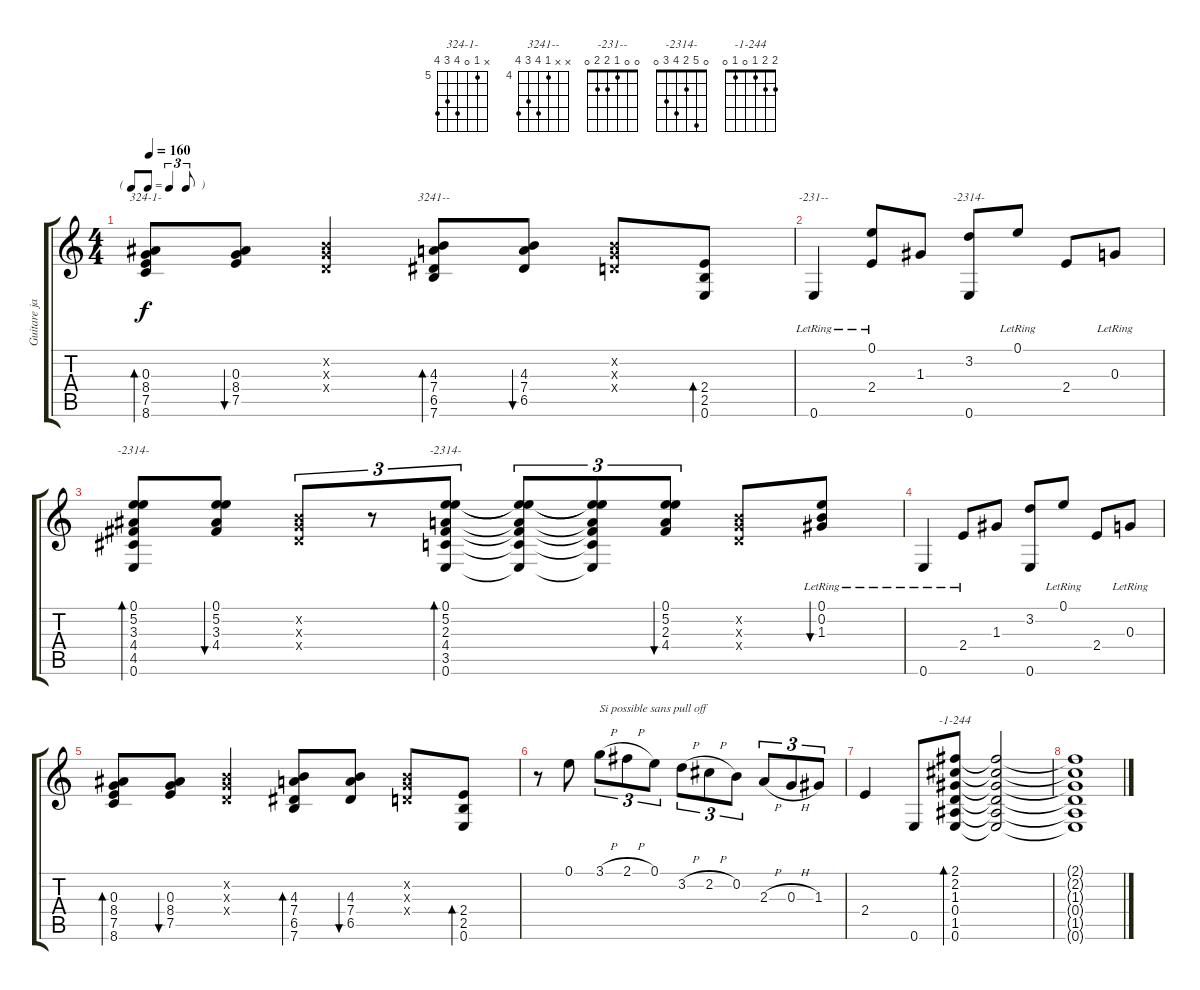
\track ("Guitare janvier 2001" "Guitare ja") {instrument acousticguitarnylon}
\staff {score tabs}
\tuning (E4 B3 G3 D3 A2 E2) {hide}
\chord ("324-1-" x 5 0 8 7 8) {firstfret 5}
\chord ("3241--" x x 4 7 6 7) {firstfret 4}
\chord ("-231--" 0 0 1 2 2 0)
\chord ("-2314-" 0 3 1 2 2 0)
\chord ("-2314-" 0 5 3 4 4 0)
\chord ("-2314-" 0 5 2 4 3 0)
\chord ("-1-244" 2 2 1 0 1 0)
\ts (4 4)
\tf triplet8th
\tempo 160
\clef g2
\ks c
(0.3 8.4 7.5 8.6).8{bd 60 ch "324-1-" dy f} (0.3 8.4 7.5).8{bu 60} (0.2{x} 0.3{x} 0.4{x}).4 (4.3 7.4 6.5 7.6).8{bd 60 ch "3241--"} (4.3 7.4 6.5).8{bu 60} (0.2{x} 0.3{x} 0.4{x}).8 (2.4 2.5 0.6).8{bd 60} |
0.6{lr}.4{ch "-231--"} (0.1{lr} 2.4{lr}).8 1.3.8 (3.2 0.6).8{ch "-2314-"} 0.1{lr}.8 2.4.8 0.3{lr}.8 |
(0.1 5.2 3.3 4.4 4.5 0.6).8{bd 60 ch "-2314-"} (0.1 5.2 3.3 4.4).8{bu 60} (0.2{x} 0.3{x} 0.4{x}).8{tu (3 2)} r.8{tu (3 2)} (0.1 5.2 2.3 4.4 3.5 0.6).8{tu (3 2) bd 60 ch "-2314-"} (0.1{t} 5.2{t} 2.3{t} 4.4{t} 3.5{t} 0.6{t}).8{tu (3 2)} (0.1{t} 5.2{t} 2.3{t} 4.4{t} 3.5{t} 0.6{t}).8{tu (3 2)} (0.1 5.2 2.3 4.4).8{tu (3 2) bu 60} (0.2{x} 0.3{x} 0.4{x}).8 (0.1{lr} 0.2 1.3).8{bu 60} |
0.6{lr}.4 2.4{lr}.8 1.3.8 (3.2 0.6).8 0.1{lr}.8 2.4.8 0.3{lr}.8 |
(0.3 8.4 7.5 8.6).8{bd 60} (0.3 8.4 7.5).8{bu 60} (0.2{x} 0.3{x} 0.4{x}).4 (4.3 7.4 6.5 7.6).8{bd 60} (4.3 7.4 6.5).8{bu 60} (0.2{x} 0.3{x} 0.4{x}).8 (2.4 2.5 0.6).8{bd 60} |
r.8 0.1.8 3.1{h}.8{tu (3 2) txt "Si possible sans pull off"} 2.1{h}.8{tu (3 2)} 0.1.8{tu (3 2)} 3.2{h}.8{tu (3 2)} 2.2{h}.8{tu (3 2)} 0.2.8{tu (3 2)} 2.3{h}.8{tu (3 2)} 0.3{h}.8{tu (3 2)} 1.3.8{tu (3 2)} |
2.4.4 0.6.8 (2.1 2.2 1.3 0.4 1.5 0.6).8{bd 240 ch "-1-244"} (2.1{t} 2.2{t} 1.3{t} 0.4{t} 1.5{t} 0.6{t}).2 |
(2.1{t} 2.2{t} 1.3{t} 0.4{t} 1.5{t} 0.6{t}).1
